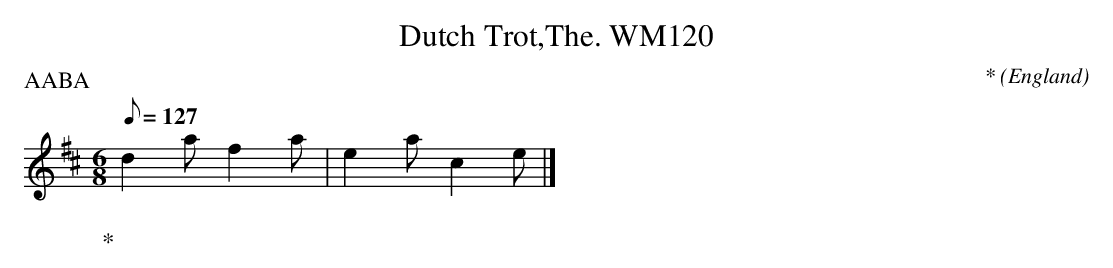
X:1
T:Dutch Trot,The. WM120
M:6/8
L:1/8
Q:127
C:*
O:England
P:AABA
W:*
K:D
d2af2a|e2ac2e|]
